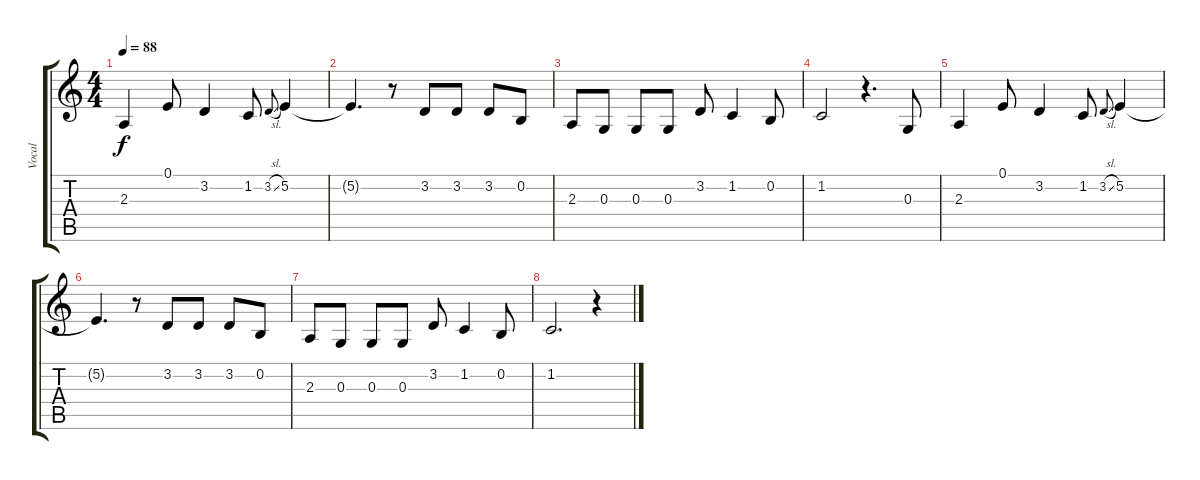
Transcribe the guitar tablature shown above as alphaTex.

\track ("Vocal" "Vocal") {instrument flute}
\staff {score tabs}
\tuning (E4 B3 G3 D3 A2 E2) {hide}
\ts (4 4)
\tempo 88
\clef g2
\ks c
2.3.4{dy f} 0.1.8 3.2.4 1.2.8 3.2{sl}.8{gr onbeat} 5.2.4 |
5.2{t}.4{d} r.8 3.2.8 3.2.8 3.2.8 0.2.8 |
2.3.8 0.3.8 0.3.8 0.3.8 3.2.8 1.2.4 0.2.8 |
1.2.2 r.4{d} 0.3.8 |
2.3.4 0.1.8 3.2.4 1.2.8 3.2{sl}.8{gr onbeat} 5.2.4 |
5.2{t}.4{d} r.8 3.2.8 3.2.8 3.2.8 0.2.8 |
2.3.8 0.3.8 0.3.8 0.3.8 3.2.8 1.2.4 0.2.8 |
1.2.2{d} r.4
